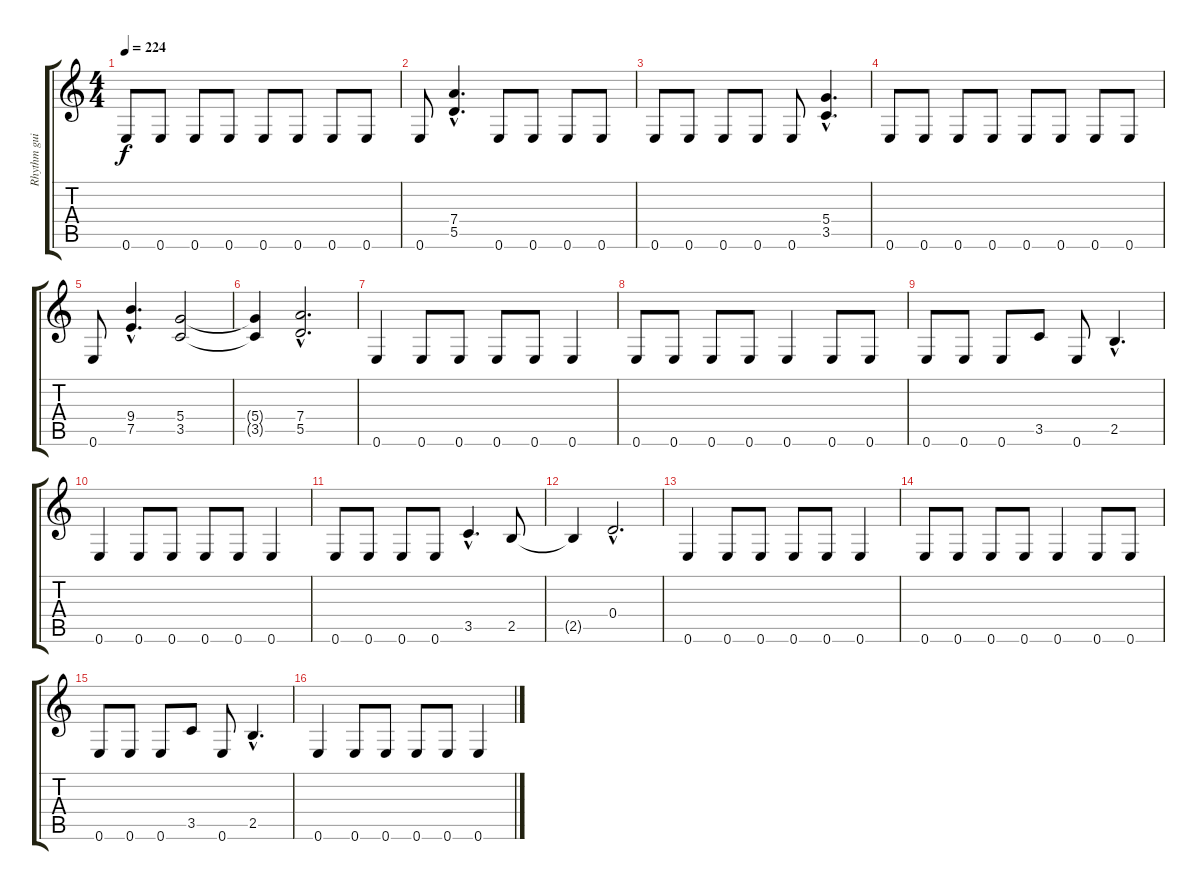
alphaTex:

\track ("Rhythm guitar" "Rhythm gui") {instrument distortionguitar}
\staff {score tabs}
\tuning (E4 B3 G3 D3 A2 E2) {hide}
\ts (4 4)
\tempo 224
\clef g2
\ks c
0.6.8{dy f} 0.6.8 0.6.8 0.6.8 0.6.8 0.6.8 0.6.8 0.6.8 |
0.6.8 (7.4{hac} 5.5{hac}).4{d} 0.6.8 0.6.8 0.6.8 0.6.8 |
0.6.8 0.6.8 0.6.8 0.6.8 0.6.8 (5.4{hac} 3.5{hac}).4{d} |
0.6.8 0.6.8 0.6.8 0.6.8 0.6.8 0.6.8 0.6.8 0.6.8 |
0.6.8 (9.4{hac} 7.5{hac}).4{d} (5.4 3.5).2 |
(5.4{t} 3.5{t}).4 (7.4{hac} 5.5{hac}).2{d} |
0.6.4 0.6.8 0.6.8 0.6.8 0.6.8 0.6.4 |
0.6.8 0.6.8 0.6.8 0.6.8 0.6.4 0.6.8 0.6.8 |
0.6.8 0.6.8 0.6.8 3.5.8 0.6.8 2.5{hac}.4{d} |
0.6.4 0.6.8 0.6.8 0.6.8 0.6.8 0.6.4 |
0.6.8 0.6.8 0.6.8 0.6.8 3.5{hac}.4{d} 2.5.8 |
2.5{t}.4 0.4{hac}.2{d} |
0.6.4 0.6.8 0.6.8 0.6.8 0.6.8 0.6.4 |
0.6.8 0.6.8 0.6.8 0.6.8 0.6.4 0.6.8 0.6.8 |
0.6.8 0.6.8 0.6.8 3.5.8 0.6.8 2.5{hac}.4{d} |
0.6.4 0.6.8 0.6.8 0.6.8 0.6.8 0.6.4
